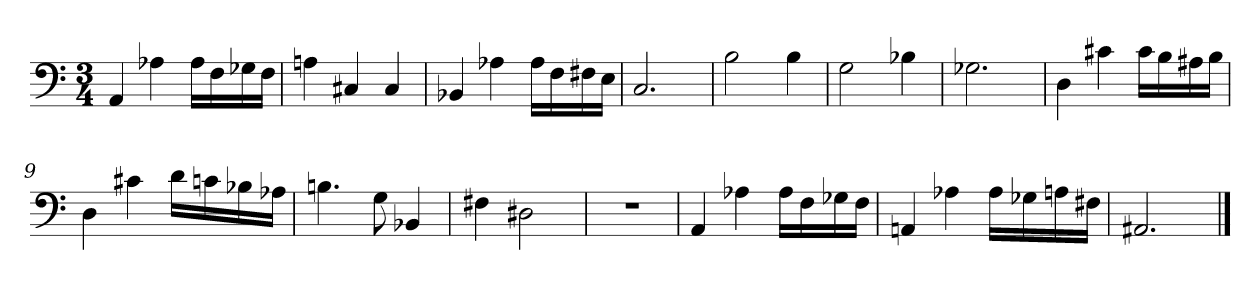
**kern
*part1
*staff1
*clefF4
*k[]
*C:
*M3/4
=1
4AA/
4A-X\
16A-\LL
16F\
16G-X\
16F\JJ
=2
4An\
4C#X/
4C#/
=3
4BB-X/
4A-X\
16A-\LL
16F\
16F#X\
16E\JJ
=4
2.C/
=5
2B\
4B\
=6
2G\
4B-X\
=7
2.G-X\
=8
4D\
4c#X\
16c#\LL
16B\
16A#X\
16B\JJ
=9
4D\
4c#X\
16d\LL
16cn\
16B-X\
16A-X\JJ
=10
4.Bn\
8G\
4BB-X/
=11
4F#X\
2D#X\
=12
2.r
=13
4AA/
4A-X\
16A-\LL
16F\
16G-X\
16F\JJ
=14
4AAn/
4A-X\
16A-\LL
16G-X\
16An\
16F#X\JJ
=15
2.AA#X/
==
*-
